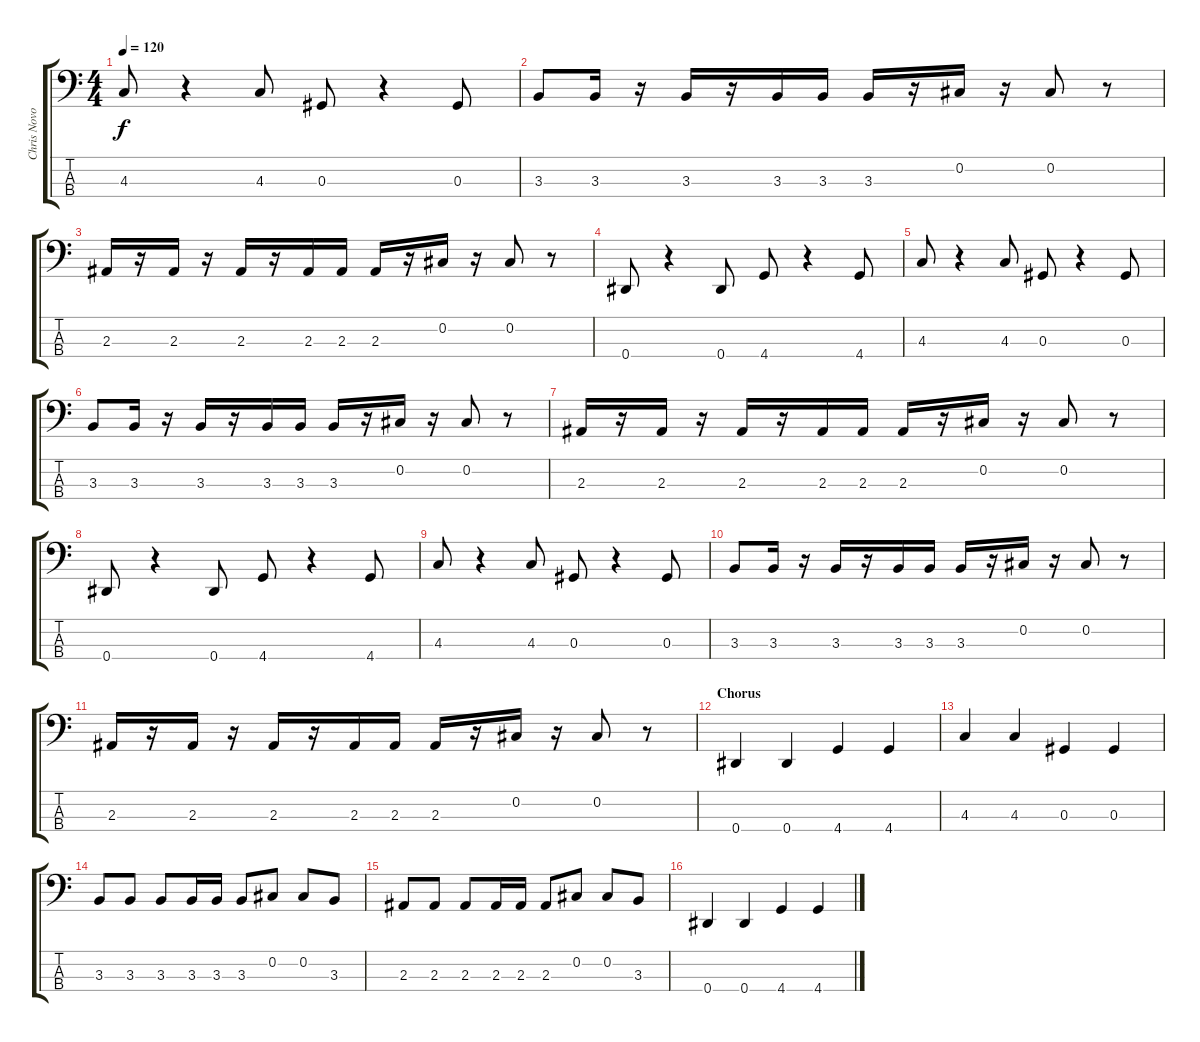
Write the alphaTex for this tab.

\track ("Chris Novoselic :Bass:" "Chris Novo") {instrument overdrivenguitar}
\staff {score tabs}
\tuning (Gb2 Db2 Ab1 Eb1) {hide}
\ts (4 4)
\tempo 120
\clef f4
\ks c
4.3.8{dy f} r.4 4.3.8 0.3.8 r.4 0.3.8 |
3.3.8 3.3.16 r.16 3.3.16 r.16 3.3.16 3.3.16 3.3.16 r.16 0.2.16 r.16 0.2.8 r.8 |
2.3.16 r.16 2.3.16 r.16 2.3.16 r.16 2.3.16 2.3.16 2.3.16 r.16 0.2.16 r.16 0.2.8 r.8 |
0.4.8 r.4 0.4.8 4.4.8 r.4 4.4.8 |
4.3.8 r.4 4.3.8 0.3.8 r.4 0.3.8 |
3.3.8 3.3.16 r.16 3.3.16 r.16 3.3.16 3.3.16 3.3.16 r.16 0.2.16 r.16 0.2.8 r.8 |
2.3.16 r.16 2.3.16 r.16 2.3.16 r.16 2.3.16 2.3.16 2.3.16 r.16 0.2.16 r.16 0.2.8 r.8 |
0.4.8 r.4 0.4.8 4.4.8 r.4 4.4.8 |
4.3.8 r.4 4.3.8 0.3.8 r.4 0.3.8 |
3.3.8 3.3.16 r.16 3.3.16 r.16 3.3.16 3.3.16 3.3.16 r.16 0.2.16 r.16 0.2.8 r.8 |
2.3.16 r.16 2.3.16 r.16 2.3.16 r.16 2.3.16 2.3.16 2.3.16 r.16 0.2.16 r.16 0.2.8 r.8 |
\section ("" "Chorus")
0.4.4 0.4.4 4.4.4 4.4.4 |
4.3.4 4.3.4 0.3.4 0.3.4 |
3.3.8 3.3.8 3.3.8 3.3.16 3.3.16 3.3.8 0.2.8 0.2.8 3.3.8 |
2.3.8 2.3.8 2.3.8 2.3.16 2.3.16 2.3.8 0.2.8 0.2.8 3.3.8 |
0.4.4 0.4.4 4.4.4 4.4.4
